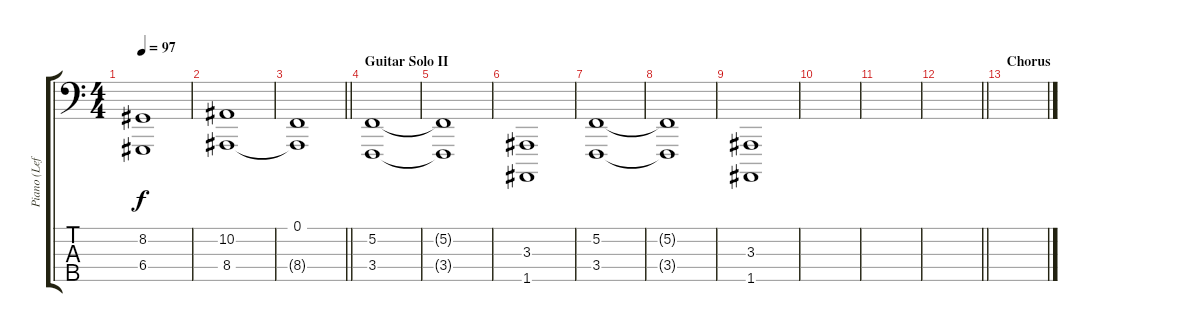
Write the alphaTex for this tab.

\track ("Piano (Left Hand)" "Piano (Lef") {instrument acousticgrandpiano}
\staff {score tabs}
\tuning (F2 C2 G1 D1 A0) {hide}
\ts (4 4)
\tempo 97
\clef f4
\ks c
(8.2 6.4).1{dy f} |
(10.2 8.4).1 |
\barLineRight lightlight
(0.1 8.4{t}).1 |
\section ("" "Guitar Solo II")
(5.2 3.4).1 |
(5.2{t} 3.4{t}).1 |
(3.3 1.5).1 |
(5.2 3.4).1 |
(5.2{t} 3.4{t}).1 |
(3.3 1.5).1 |
|
|
\barLineRight lightlight
|
\section ("" "Chorus")
